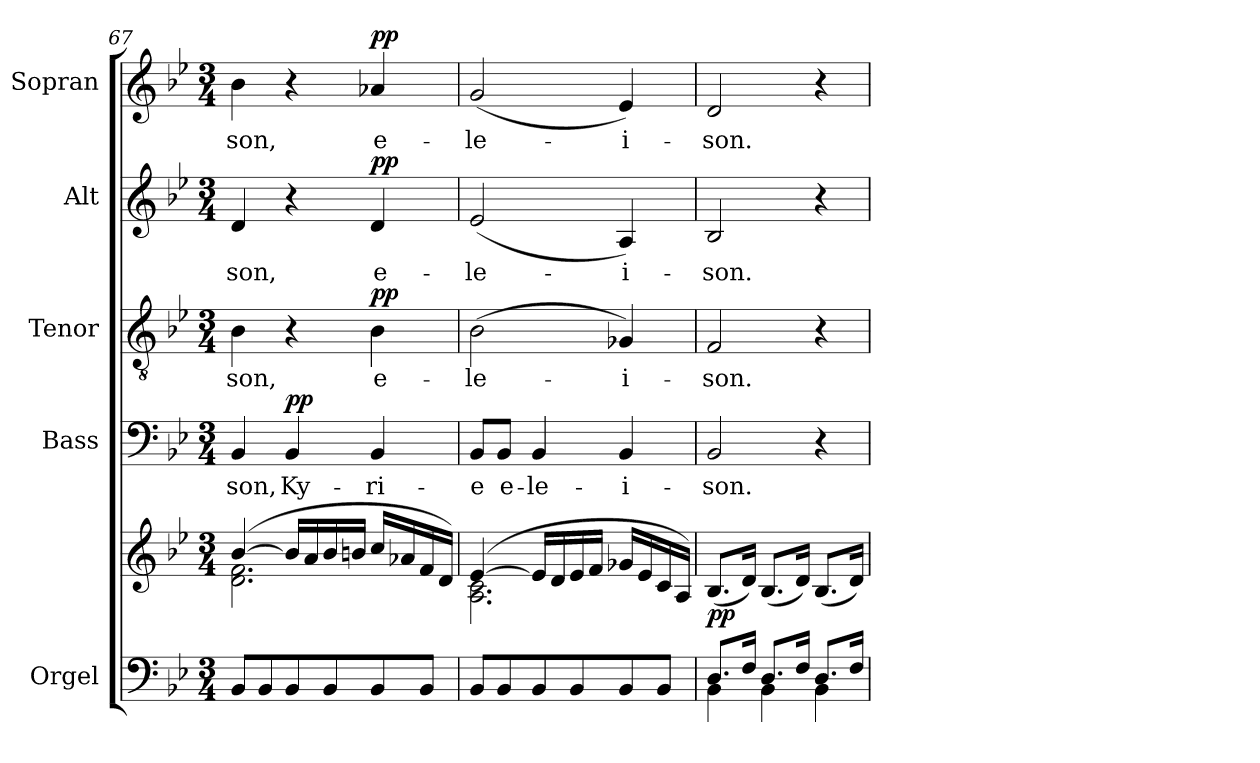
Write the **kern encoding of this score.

**kern	**kern	**dynam	**kern	**text	**dynam	**kern	**text	**dynam	**kern	**text	**dynam	**kern	**text	**dynam
*part5	*part5	*part5	*part4	*part4	*part4	*part3	*part3	*part3	*part2	*part2	*part2	*part1	*part1	*part1
*staff6	*staff5	*staff5/6	*staff4	*staff4	*staff4	*staff3	*staff3	*staff3	*staff2	*staff2	*staff2	*staff1	*staff1	*staff1
*I"Orgel	*	*	*I"Bass	*	*	*I"Tenor	*	*	*I"Alt	*	*	*I"Sopran	*	*
*I'Org.	*	*	*I'B.	*	*	*I'T.	*	*	*I'A.	*	*	*I'S.	*	*
*clefF4	*clefG2	*	*clefF4	*	*	*clefGv2	*	*	*clefG2	*	*	*clefG2	*	*
*k[b-e-]	*k[b-e-]	*	*k[b-e-]	*	*	*k[b-e-]	*	*	*k[b-e-]	*	*	*k[b-e-]	*	*
*B-:	*B-:	*	*B-:	*	*	*B-:	*	*	*B-:	*	*	*B-:	*	*
*M3/4	*M3/4	*	*M3/4	*	*	*M3/4	*	*	*M3/4	*	*	*M3/4	*	*
=67	=67	=67	=67	=67	=67	=67	=67	=67	=67	=67	=67	=67	=67	=67
*	*^	*	*	*	*	*	*	*	*	*	*	*	*	*
!	!	!	!	!	!LO:LY:b	!	!	!LO:LY:b	!	!	!LO:LY:b	!	!	!LO:LY:b	!
8BB-/L	([>4b-/	2.d\ 2.f\	.	4BB-/	-son,	.	4B-\	-son,	.	4d/	-son,	.	4b-\	-son,	.
8BB-/	.	.	.	.	.	.	.	.	.	.	.	.	.	.	.
!	!	!	!	!	!LO:LY:b	!LO:DY:a	!	!	!	!	!	!	!	!	!
8BB-/	16b-/LL]	.	.	4BB-/	Ky-	pp	4r	.	.	4r	.	.	4r	.	.
.	16a/	.	.	.	.	.	.	.	.	.	.	.	.	.	.
8BB-/	16b-/	.	.	.	.	.	.	.	.	.	.	.	.	.	.
.	16bn/JJ	.	.	.	.	.	.	.	.	.	.	.	.	.	.
!	!	!	!	!	!LO:LY:b	!	!	!LO:LY:b	!LO:DY:a	!	!LO:LY:b	!LO:DY:a	!	!LO:LY:b	!LO:DY:a
8BB-/	16cc/LL	.	.	4BB-/	-ri-	.	4B-\	e-	pp	4d/	e-	pp	4a-X/	e-	pp
.	16a-X/	.	.	.	.	.	.	.	.	.	.	.	.	.	.
8BB-/J	16f/	.	.	.	.	.	.	.	.	.	.	.	.	.	.
.	16d/JJ)	.	.	.	.	.	.	.	.	.	.	.	.	.	.
=68	=68	=68	=68	=68	=68	=68	=68	=68	=68	=68	=68	=68	=68	=68	=68
!	!	!	!	!	!LO:LY:b	!	!	!LO:LY:b	!	!	!LO:LY:b	!	!	!LO:LY:b	!
8BB-/L	([>4e-/	2.A\ 2.c\	.	8BB-/L	-e	.	(>2B-\	-le-	.	(<2e-/	-le-	.	(<2g/	-le-	.
!	!	!	!	!	!LO:LY:b	!	!	!	!	!	!	!	!	!	!
8BB-/	.	.	.	8BB-/J	e-	.	.	.	.	.	.	.	.	.	.
!	!	!	!	!	!LO:LY:b	!	!	!	!	!	!	!	!	!	!
8BB-/	16e-/LL]	.	.	4BB-/	-le-	.	.	.	.	.	.	.	.	.	.
.	16d/	.	.	.	.	.	.	.	.	.	.	.	.	.	.
8BB-/	16e-/	.	.	.	.	.	.	.	.	.	.	.	.	.	.
.	16f/JJ	.	.	.	.	.	.	.	.	.	.	.	.	.	.
!	!	!	!	!	!LO:LY:b	!	!	!LO:LY:b	!	!	!LO:LY:b	!	!	!LO:LY:b	!
8BB-/	16g-X/LL	.	.	4BB-/	-i-	.	4G-X/)	-i-	.	4A/)	-i-	.	4e-/)	-i-	.
.	16e-/	.	.	.	.	.	.	.	.	.	.	.	.	.	.
8BB-/J	16c/	.	.	.	.	.	.	.	.	.	.	.	.	.	.
.	16A/JJ)	.	.	.	.	.	.	.	.	.	.	.	.	.	.
*	*v	*v	*	*	*	*	*	*	*	*	*	*	*	*	*
=69	=69	=69	=69	=69	=69	=69	=69	=69	=69	=69	=69	=69	=69	=69
*^	*	*	*	*	*	*	*	*	*	*	*	*	*	*
!	!	!	!LO:DY:b	!	!LO:LY:b	!	!	!LO:LY:b	!	!	!LO:LY:b	!	!	!LO:LY:b	!
8.D/L	4BB-\	(<8.B-/L	pp	2BB-/	-son.	.	2F/	-son.	.	2B-/	-son.	.	2d/	-son.	.
16F/Jk	.	16d/Jk)	.	.	.	.	.	.	.	.	.	.	.	.	.
8.D/L	4BB-\	(<8.B-/L	.	.	.	.	.	.	.	.	.	.	.	.	.
16F/Jk	.	16d/Jk)	.	.	.	.	.	.	.	.	.	.	.	.	.
8.D/L	4BB-\	(<8.B-/L	.	4r	.	.	4r	.	.	4r	.	.	4r	.	.
16F/Jk	.	16d/Jk)	.	.	.	.	.	.	.	.	.	.	.	.	.
*v	*v	*	*	*	*	*	*	*	*	*	*	*	*	*	*
=	=	=	=	=	=	=	=	=	=	=	=	=	=	=
*-	*-	*-	*-	*-	*-	*-	*-	*-	*-	*-	*-	*-	*-	*-
